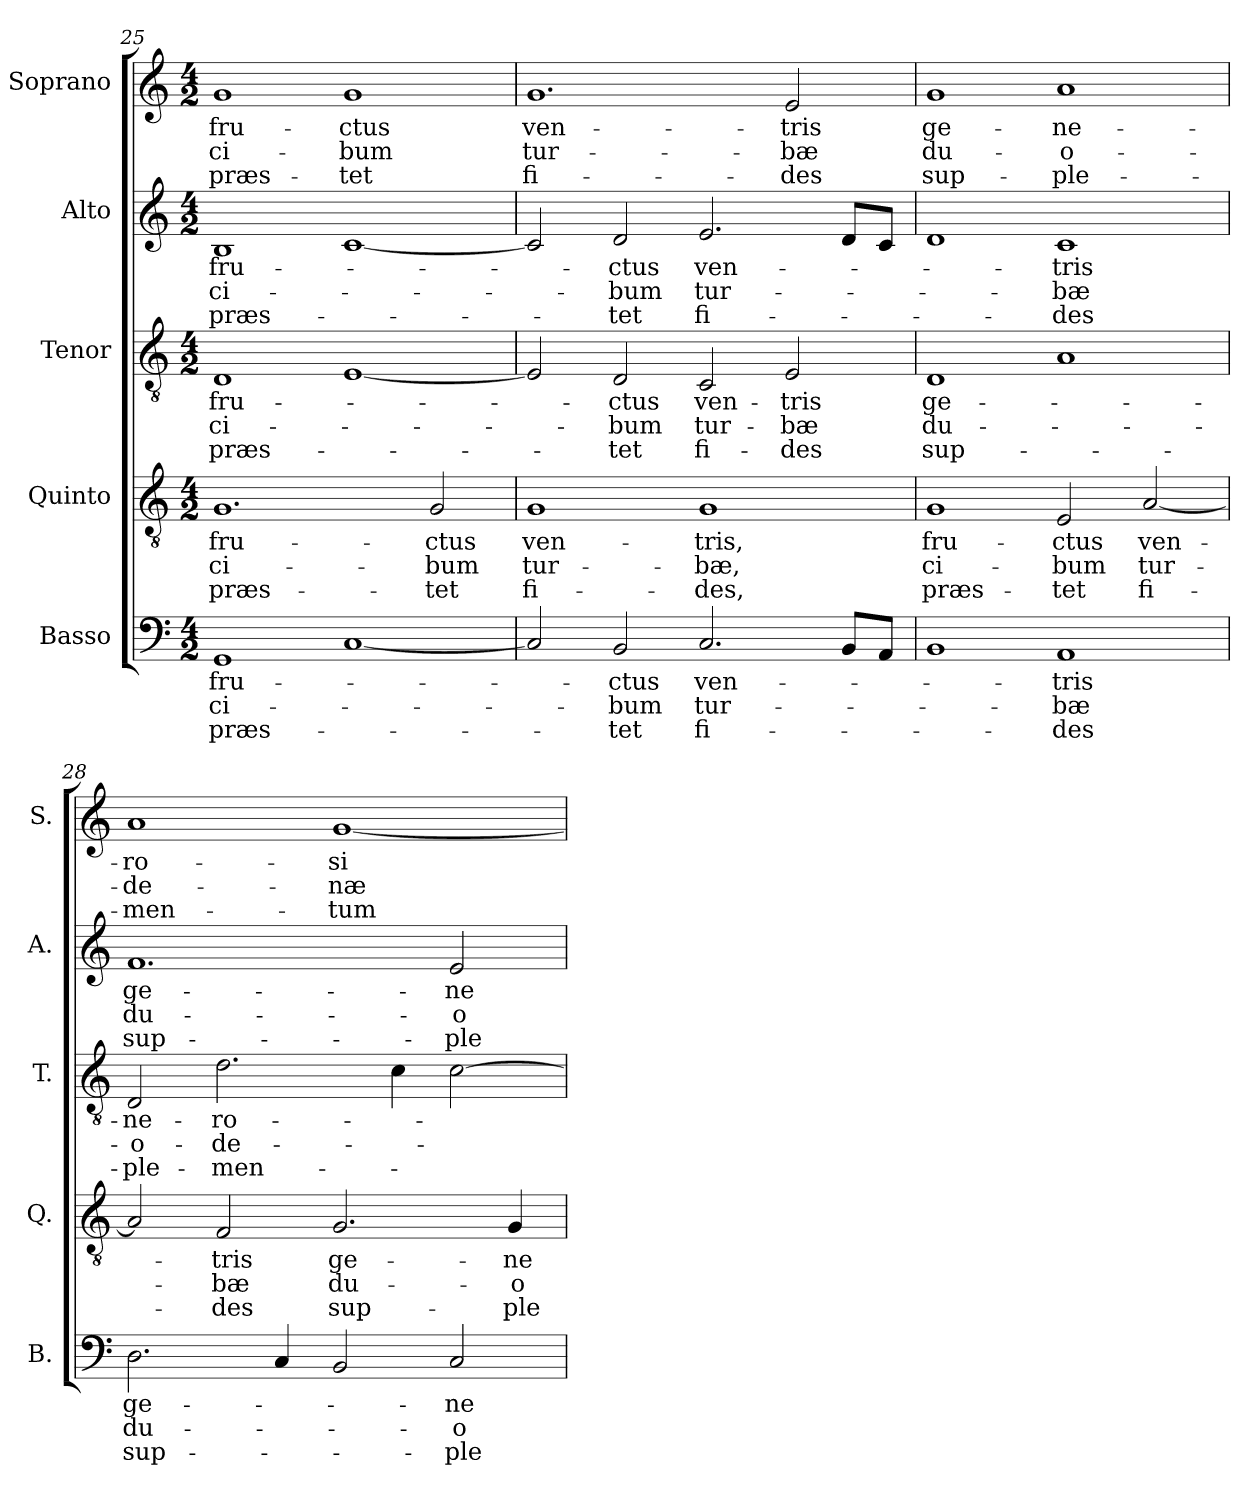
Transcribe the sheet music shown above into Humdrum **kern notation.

**kern	**text	**text	**text	**kern	**text	**text	**text	**kern	**text	**text	**text	**kern	**text	**text	**text	**kern	**text	**text	**text
*part5	*part5	*part5	*part5	*part4	*part4	*part4	*part4	*part3	*part3	*part3	*part3	*part2	*part2	*part2	*part2	*part1	*part1	*part1	*part1
*staff5	*staff5	*staff5	*staff5	*staff4	*staff4	*staff4	*staff4	*staff3	*staff3	*staff3	*staff3	*staff2	*staff2	*staff2	*staff2	*staff1	*staff1	*staff1	*staff1
*I"Basso	*	*	*	*I"Quinto	*	*	*	*I"Tenor	*	*	*	*I"Alto	*	*	*	*I"Soprano	*	*	*
*I'B.	*	*	*	*I'Q.	*	*	*	*I'T.	*	*	*	*I'A.	*	*	*	*I'S.	*	*	*
*clefF4	*	*	*	*clefGv2	*	*	*	*clefGv2	*	*	*	*clefG2	*	*	*	*clefG2	*	*	*
*	*	*	*	*ITrd7c12	*	*	*	*ITrd7c12	*	*	*	*	*	*	*	*	*	*	*
*k[]	*	*	*	*k[]	*	*	*	*k[]	*	*	*	*k[]	*	*	*	*k[]	*	*	*
*C:	*	*	*	*C:	*	*	*	*C:	*	*	*	*C:	*	*	*	*C:	*	*	*
*M4/2	*	*	*	*M4/2	*	*	*	*M4/2	*	*	*	*M4/2	*	*	*	*M4/2	*	*	*
=25	=25	=25	=25	=25	=25	=25	=25	=25	=25	=25	=25	=25	=25	=25	=25	=25	=25	=25	=25
!	!LO:LY:b:color=#000000	!LO:LY:b:color=#000000	!LO:LY:b:color=#000000	!	!	!	!	!	!	!	!	!	!	!	!	!	!	!	!
!	!	!	!	!	!LO:LY:b:color=#000000	!LO:LY:b:color=#000000	!LO:LY:b:color=#000000	!	!	!	!	!	!	!	!	!	!	!	!
!	!	!	!	!	!	!	!	!	!LO:LY:b:color=#000000	!LO:LY:b:color=#000000	!LO:LY:b:color=#000000	!	!	!	!	!	!	!	!
!	!	!	!	!	!	!	!	!	!	!	!	!	!LO:LY:b:color=#000000	!LO:LY:b:color=#000000	!LO:LY:b:color=#000000	!	!	!	!
!	!	!	!	!	!	!	!	!	!	!	!	!	!	!	!	!	!LO:LY:b:color=#000000	!LO:LY:b:color=#000000	!LO:LY:b:color=#000000
1GGi	fru-	ci-	præs-	1.GGi	fru-	ci-	præs-	1DDi	fru-	ci-	præs-	1Bi	fru-	ci-	præs-	1gi	fru-	ci-	præs-
!	!	!	!	!	!	!	!	!	!	!	!	!	!	!	!	!	!LO:LY:b:color=#000000	!LO:LY:b:color=#000000	!LO:LY:b:color=#000000
[1Ci	.	.	.	.	.	.	.	[1EEi	.	.	.	[1ci	.	.	.	1gi	-ctus	-bum	-tet
!	!	!	!	!	!LO:LY:b:color=#000000	!LO:LY:b:color=#000000	!LO:LY:b:color=#000000	!	!	!	!	!	!	!	!	!	!	!	!
.	.	.	.	2GGi/	-ctus	-bum	-tet	.	.	.	.	.	.	.	.	.	.	.	.
=26	=26	=26	=26	=26	=26	=26	=26	=26	=26	=26	=26	=26	=26	=26	=26	=26	=26	=26	=26
!	!	!	!	!	!LO:LY:b:color=#000000	!LO:LY:b:color=#000000	!LO:LY:b:color=#000000	!	!	!	!	!	!	!	!	!	!	!	!
!	!	!	!	!	!	!	!	!	!	!	!	!	!	!	!	!	!LO:LY:b:color=#000000	!LO:LY:b:color=#000000	!LO:LY:b:color=#000000
2Ci/]	.	.	.	1GGi	ven-	tur-	fi-	2EEi/]	.	.	.	2ci/]	.	.	.	1.gi	ven-	tur-	fi-
!	!LO:LY:b:color=#000000	!LO:LY:b:color=#000000	!LO:LY:b:color=#000000	!	!	!	!	!	!	!	!	!	!	!	!	!	!	!	!
!	!	!	!	!	!	!	!	!	!LO:LY:b:color=#000000	!LO:LY:b:color=#000000	!LO:LY:b:color=#000000	!	!	!	!	!	!	!	!
!	!	!	!	!	!	!	!	!	!	!	!	!	!LO:LY:b:color=#000000	!LO:LY:b:color=#000000	!LO:LY:b:color=#000000	!	!	!	!
2BBi/	-ctus	-bum	-tet	.	.	.	.	2DDi/	-ctus	-bum	-tet	2di/	-ctus	-bum	-tet	.	.	.	.
!	!LO:LY:b:color=#000000	!LO:LY:b:color=#000000	!LO:LY:b:color=#000000	!	!	!	!	!	!	!	!	!	!	!	!	!	!	!	!
!	!	!	!	!	!LO:LY:b:color=#000000	!LO:LY:b:color=#000000	!LO:LY:b:color=#000000	!	!	!	!	!	!	!	!	!	!	!	!
!	!	!	!	!	!	!	!	!	!LO:LY:b:color=#000000	!LO:LY:b:color=#000000	!LO:LY:b:color=#000000	!	!	!	!	!	!	!	!
!	!	!	!	!	!	!	!	!	!	!	!	!	!LO:LY:b:color=#000000	!LO:LY:b:color=#000000	!LO:LY:b:color=#000000	!	!	!	!
2.Ci/	ven-	tur-	fi-	1GGi	-tris,	-bæ,	-des,	2CCi/	ven-	tur-	fi-	2.ei/	ven-	tur-	fi-	.	.	.	.
!	!	!	!	!	!	!	!	!	!LO:LY:b:color=#000000	!LO:LY:b:color=#000000	!LO:LY:b:color=#000000	!	!	!	!	!	!	!	!
!	!	!	!	!	!	!	!	!	!	!	!	!	!	!	!	!	!LO:LY:b:color=#000000	!LO:LY:b:color=#000000	!LO:LY:b:color=#000000
.	.	.	.	.	.	.	.	2EEi/	-tris	-bæ	-des	.	.	.	.	2ei/	-tris	-bæ	-des
8BBi/L	.	.	.	.	.	.	.	.	.	.	.	8di/L	.	.	.	.	.	.	.
8AAi/J	.	.	.	.	.	.	.	.	.	.	.	8ci/J	.	.	.	.	.	.	.
=27	=27	=27	=27	=27	=27	=27	=27	=27	=27	=27	=27	=27	=27	=27	=27	=27	=27	=27	=27
!	!	!	!	!	!LO:LY:b:color=#000000	!LO:LY:b:color=#000000	!LO:LY:b:color=#000000	!	!	!	!	!	!	!	!	!	!	!	!
!	!	!	!	!	!	!	!	!	!LO:LY:b:color=#000000	!LO:LY:b:color=#000000	!LO:LY:b:color=#000000	!	!	!	!	!	!	!	!
!	!	!	!	!	!	!	!	!	!	!	!	!	!	!	!	!	!LO:LY:b:color=#000000	!LO:LY:b:color=#000000	!LO:LY:b:color=#000000
1BBi	.	.	.	1GGi	fru-	ci-	præs-	1DDi	ge-	du-	sup-	1di	.	.	.	1gi	ge-	du-	sup-
!	!LO:LY:b:color=#000000	!LO:LY:b:color=#000000	!LO:LY:b:color=#000000	!	!	!	!	!	!	!	!	!	!	!	!	!	!	!	!
!	!	!	!	!	!LO:LY:b:color=#000000	!LO:LY:b:color=#000000	!LO:LY:b:color=#000000	!	!	!	!	!	!	!	!	!	!	!	!
!	!	!	!	!	!	!	!	!	!	!	!	!	!LO:LY:b:color=#000000	!LO:LY:b:color=#000000	!LO:LY:b:color=#000000	!	!	!	!
!	!	!	!	!	!	!	!	!	!	!	!	!	!	!	!	!	!LO:LY:b:color=#000000	!LO:LY:b:color=#000000	!LO:LY:b:color=#000000
1AAi	-tris	-bæ	-des	2EEi/	-ctus	-bum	-tet	1AAi	.	.	.	1ci	-tris	-bæ	-des	1ai	-ne-	-o-	-ple-
!	!	!	!	!	!LO:LY:b:color=#000000	!LO:LY:b:color=#000000	!LO:LY:b:color=#000000	!	!	!	!	!	!	!	!	!	!	!	!
.	.	.	.	[2AAi/	ven-	tur-	fi-	.	.	.	.	.	.	.	.	.	.	.	.
=28	=28	=28	=28	=28	=28	=28	=28	=28	=28	=28	=28	=28	=28	=28	=28	=28	=28	=28	=28
!	!LO:LY:b:color=#000000	!LO:LY:b:color=#000000	!LO:LY:b:color=#000000	!	!	!	!	!	!	!	!	!	!	!	!	!	!	!	!
!	!	!	!	!	!	!	!	!	!LO:LY:b:color=#000000	!LO:LY:b:color=#000000	!LO:LY:b:color=#000000	!	!	!	!	!	!	!	!
!	!	!	!	!	!	!	!	!	!	!	!	!	!LO:LY:b:color=#000000	!LO:LY:b:color=#000000	!LO:LY:b:color=#000000	!	!	!	!
!	!	!	!	!	!	!	!	!	!	!	!	!	!	!	!	!	!LO:LY:b:color=#000000	!LO:LY:b:color=#000000	!LO:LY:b:color=#000000
2.Di\	ge-	du-	sup-	2AAi/]	.	.	.	2DDi/	-ne-	-o-	-ple-	1.fi	ge-	du-	sup-	1ai	-ro-	-de-	-men-
!	!	!	!	!	!LO:LY:b:color=#000000	!LO:LY:b:color=#000000	!LO:LY:b:color=#000000	!	!	!	!	!	!	!	!	!	!	!	!
!	!	!	!	!	!	!	!	!	!LO:LY:b:color=#000000	!LO:LY:b:color=#000000	!LO:LY:b:color=#000000	!	!	!	!	!	!	!	!
.	.	.	.	2FFi/	-tris	-bæ	-des	2.Di\	-ro-	-de-	-men-	.	.	.	.	.	.	.	.
4Ci/	.	.	.	.	.	.	.	.	.	.	.	.	.	.	.	.	.	.	.
!	!	!	!	!	!LO:LY:b:color=#000000	!LO:LY:b:color=#000000	!LO:LY:b:color=#000000	!	!	!	!	!	!	!	!	!	!	!	!
!	!	!	!	!	!	!	!	!	!	!	!	!	!	!	!	!	!LO:LY:b:color=#000000	!LO:LY:b:color=#000000	!LO:LY:b:color=#000000
2BBi/	.	.	.	2.GGi/	ge-	du-	sup-	.	.	.	.	.	.	.	.	[1gi	-si	-næ	-tum
.	.	.	.	.	.	.	.	4Ci\	.	.	.	.	.	.	.	.	.	.	.
!	!LO:LY:b:color=#000000	!LO:LY:b:color=#000000	!LO:LY:b:color=#000000	!	!	!	!	!	!	!	!	!	!	!	!	!	!	!	!
!	!	!	!	!	!	!	!	!	!	!	!	!	!LO:LY:b:color=#000000	!LO:LY:b:color=#000000	!LO:LY:b:color=#000000	!	!	!	!
2Ci/	-ne	-o	-ple-	.	.	.	.	[2Ci\	.	.	.	2ei/	-ne-	-o-	-ple-	.	.	.	.
!	!	!	!	!	!LO:LY:b:color=#000000	!LO:LY:b:color=#000000	!LO:LY:b:color=#000000	!	!	!	!	!	!	!	!	!	!	!	!
.	.	.	.	4GGi/	-ne-	-o-	-ple-	.	.	.	.	.	.	.	.	.	.	.	.
=	=	=	=	=	=	=	=	=	=	=	=	=	=	=	=	=	=	=	=
*-	*-	*-	*-	*-	*-	*-	*-	*-	*-	*-	*-	*-	*-	*-	*-	*-	*-	*-	*-
